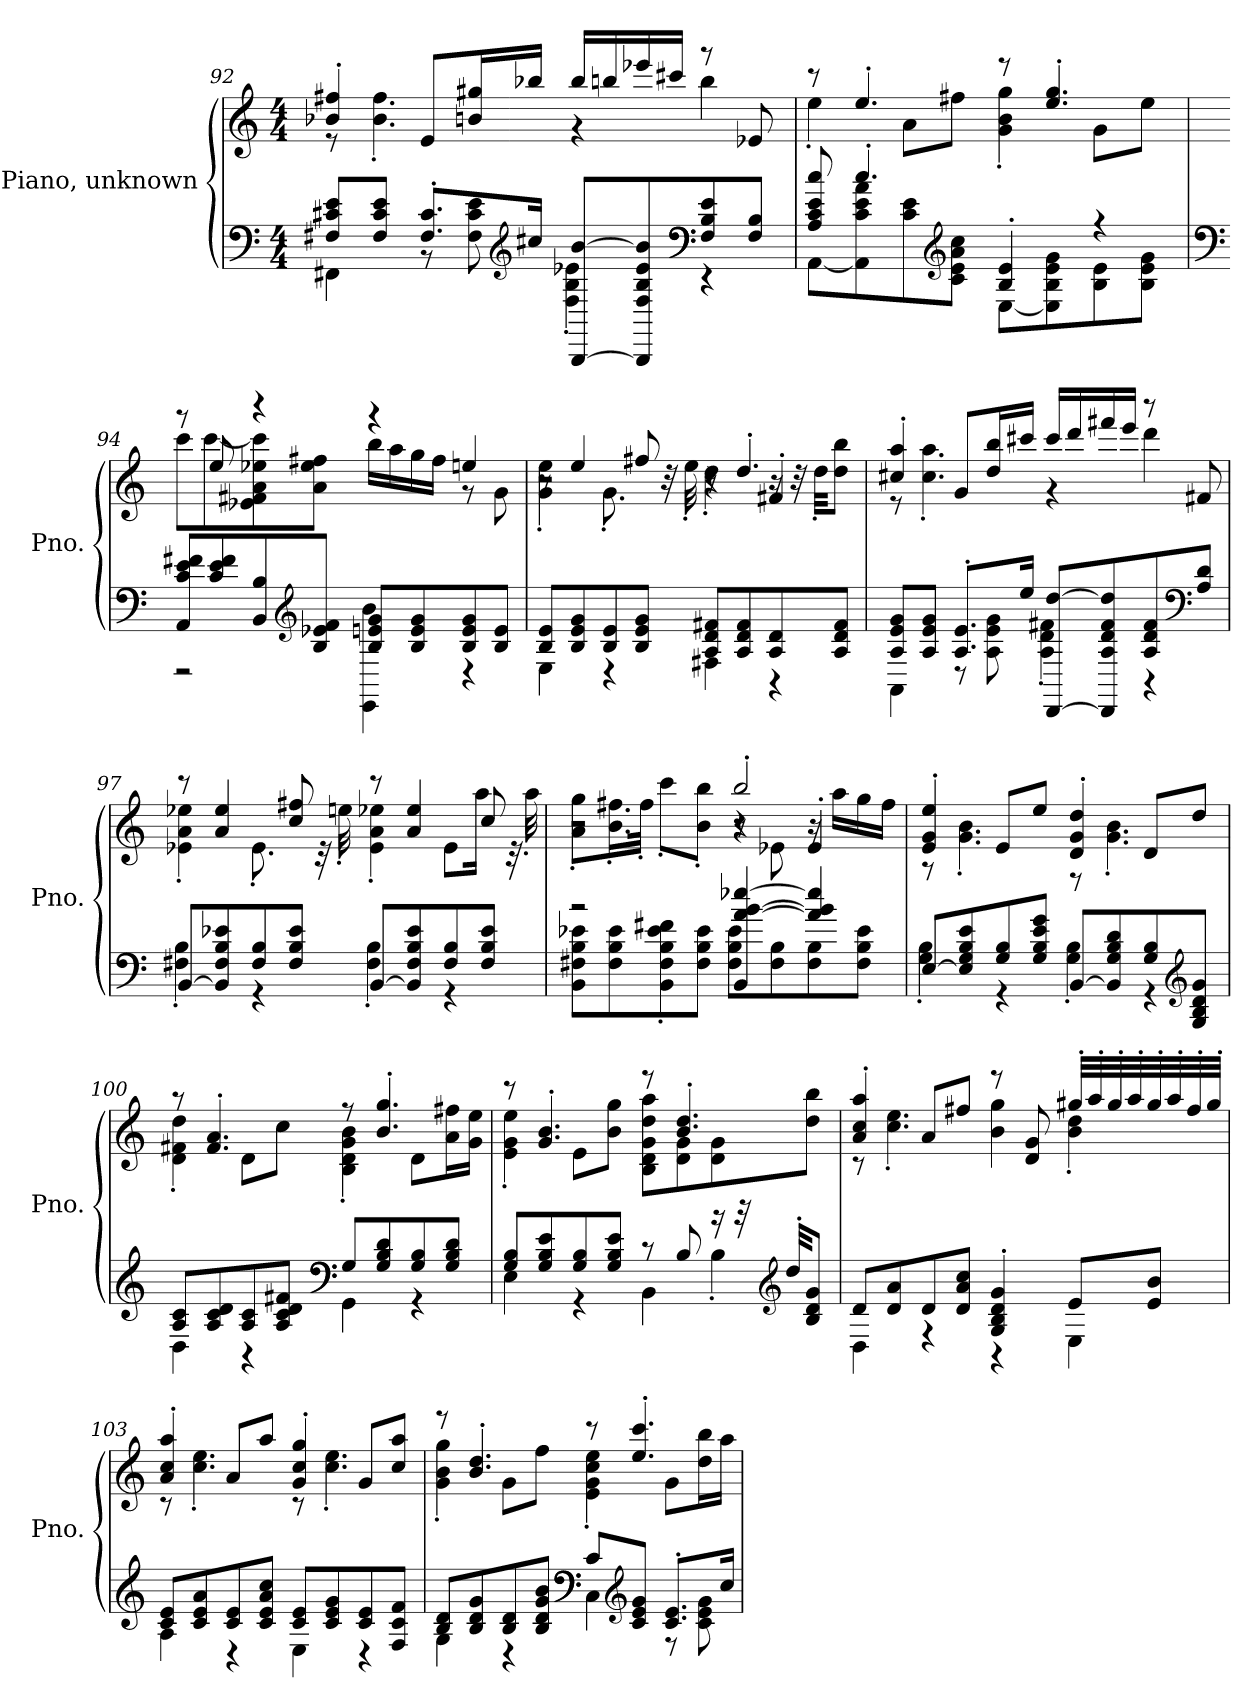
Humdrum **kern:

**kern	**kern
*part1	*part1
*staff2	*staff1
*I"Piano, unknown	*
*I'Pno.	*
*clefF4	*clefG2
*k[]	*k[]
*M4/4	*M4/4
=92	=92
*^	*^
8F#X/ 8c#X/ 8e/L	4FF#X\	4b-X/' 4ff#X/'	8r
8F#/ 8c#/ 8e/J	.	.	4.b-\' 4.ff#\'
8.F#/' 8.c#/'L	8r	8e/L	.
.	8F#\ 8c#\ 8e\	16bn/ 16gg#X/L	.
*clefG2	*	*	*
16cc#X/Jk	.	16bb-X/JJ	.
[8BBB/ [8b/L	4F#\' 4B\' 4e-X\'	16bb-/LL	4r
.	.	16bbn/	.
8BBB/] 8F#/ 8B/ 8e-/ 8b/]	.	16eee-X/	.
.	.	16ccc#X/JJ	.
*clefF4	*	*	*
8F#/ 8B/ 8e-/	4r	8r	4bb\
8F#/ 8B/J	.	8e-X/	.
!!LO:LB:g=z	!!
=93	=93	=93	=93
8A/ 8c/ 8e/ 8cc/	[8AA\L	8r	4ee'\
4.cc'/	8AA\] 8c\ 8e\ 8a\	4.ee'/	.
.	8c\ 8e\	.	8a\L
*clefG2	*	*	*
.	8c\ 8e\ 8a\ 8cc\J	.	8ff#X\J
4B/' 4e/'	[8E\L	8r	4g\' 4b\' 4gg\'
.	8E\] 8B\ 8e\ 8g\	4.ee/' 4.gg/'	.
4r	8B\ 8e\	.	8g\L
.	8B\ 8e\ 8g\J	.	8ee\J
=94	=94	=94	=94
*clefF4	*	*	*
8AA/ 8c/ 8e/ 8f#X/L	2r	8r	8ccc\L
8c/ 8e/ 8f#/	.	8ee/	[8ccc\
8BB/ 8B/	.	4r	8e-X\ 8f#X\ 8a\ 8ee-X\ 8ccc\]
*clefG2	*	*	*
8B/ 8e-X/ 8f#/J	.	.	8a\ 8ee-\ 8ff#X\J
8B/ 8en/ 8g/L	4EE\ 4b\	4r	16bb\LL
.	.	.	16aa\
8B/ 8e/ 8g/	.	.	16gg\
.	.	.	16ff#\JJ
8B/ 8e/ 8g/	4r	4een/	8r
8B/ 8e/J	.	.	8g\
!!LO:LB:g=z
=95	=95	=95	=95
*	*	*	*^
8B/ 8e/L	4E\	8r	4g\' 4ee\'	2r
8B/ 8e/ 8g/	.	4ee/	.	.
8B/ 8e/	4r	.	8.g'\	.
8B/ 8e/ 8g/J	.	8ff#X/	.	.
.	.	.	32r	.
.	.	.	32ee'\	.
8A/ 8d/ 8f#X/L	4F#X\	8r	4dd'\	4r
8A/ 8d/ 8f#/	.	4.dd'/	.	.
8A/ 8d/	4r	.	16r	4f#X'/
.	.	.	32r	.
.	.	.	32dd'\KKL	.
8A/ 8d/ 8f#/J	.	.	8dd\ 8bb\J	.
*	*	*	*v	*v
=96	=96	=96	=96
8A/ 8e/ 8g/L	4AA\	4cc#X/' 4aa/'	8r
8A/ 8e/ 8g/J	.	.	4.cc#\' 4.aa\'
8.A/' 8.e/'L	8r	8g/L	.
.	8A\ 8e\ 8g\	16dd/ 16bb/L	.
16ee/Jk	.	16ccc#X/JJ	.
[8DD/ [8dd/L	4A\' 4d\' 4f#X\'	16ccc#/LL	4r
.	.	16ddd/	.
8DD/] 8A/ 8d/ 8f#/ 8dd/]	.	16fff#X/	.
.	.	16eee/JJ	.
8A/ 8d/ 8f#/	4r	8r	4ddd\
*clefF4	*	*	*
8A/ 8d/J	.	8f#X/	.
!!LO:LB:g=z	!!
=97	=97	=97	=97
[8BB/L	4F#X\' 4B\'	8r	4e-X\' 4a\' 4ee-X\'
8BB/] 8F#/ 8B/ 8e-X/	.	4a/ 4ee-/	.
8F#/ 8B/	4r	.	8.e-'\
8F#/ 8B/ 8e-/J	.	8cc/ 8ff#X/	.
.	.	.	32r
.	.	.	32een'\
[8BB/L	4F#\' 4B\'	8r	4e-\' 4a\' 4ee-X\'
8BB/] 8F#/ 8B/ 8e-/	.	4a/ 4ee-/	.
8F#/ 8B/	4r	.	8e-\L
8F#/ 8B/ 8e-/J	.	8cc/	16aa\Jk
.	.	.	32r
.	.	.	32aa'\
=98	=98	=98	=98
*	*	*	*^
2r	8BB\ 8F#X\ 8B\ 8e-X\L	2r	8a\' 8gg\'L	2r
.	8F#\ 8B\ 8e-\	.	16.b\' 16.ff#X\'L	.
.	.	.	32ff#'\JJk	.
.	8BB\' 8F#\' 8B\' 8e-\' 8f#X\'	.	8ccc'\L	.
.	8F#\ 8B\ 8e-\J	.	8b\' 8bb\'J	.
4BB/ [4a/ [4b/ [4ee-X/	8F#\ 8B\ 8e-\L	2bb'/	8r	4r
.	8F#\ 8B\	.	8e-X\	.
4a/] 4b/] 4ee-/]	8F#\ 8B\	.	16r	4e-'/
.	.	.	16aa\LL	.
.	8F#\ 8B\ 8e-\J	.	16gg\	.
.	.	.	16ff#\JJ	.
*	*	*	*v	*v
!!LO:LB:g=z
=99	=99	=99	=99
[8E/L	4G\' 4B\'	4e/' 4g/' 4ee/'	8r
8E/] 8G/ 8B/ 8e/	.	.	4.g\' 4.b\'
8G/ 8B/	4r	8e/L	.
8G/ 8B/ 8e/ 8g/J	.	8ee/J	.
[8BB/L	4G\' 4B\'	4d/' 4g/' 4dd/'	8r
8BB/] 8G/ 8B/ 8d/	.	.	4.g\' 4.b\'
8G/ 8B/	4r	8d/L	.
*clefG2	*	*	*
8G/ 8B/ 8d/ 8g/J	.	8dd/J	.
=100	=100	=100	=100
8A/ 8c/L	4D\	8r	4d\' 4f#X\' 4dd\'
8A/ 8c/ 8d/	.	4.f#/' 4.a/'	.
8A/ 8c/	4r	.	8d\L
8A/ 8c/ 8d/ 8f#X/J	.	.	8cc\J
*clefF4	*	*	*
8G/L	4GG\	8r	4B\' 4d\' 4g\' 4b\'
8G/ 8B/ 8d/	.	4.b/' 4.gg/'	.
8G/ 8B/	4r	.	8d\L
8G/ 8B/ 8d/J	.	.	16a\ 16ff#X\L
.	.	.	16g\ 16ee\JJ
=101	=101	=101	=101
8G/ 8B/L	4E\	8r	4e\' 4g\' 4ee\'
8G/ 8B/ 8e/	.	4.g/' 4.b/'	.
8G/ 8B/	4r	.	8e\L
8G/ 8B/ 8e/J	.	.	8b\ 8gg\J
8r	4BB\	8r	8B\ 8d\ 8g\ 8dd\ 8aa\L
8B/	.	4.b/' 4.dd/'	8d\ 8g\
16r	4B'\	.	8d\ 8g\
32r	.	.	.
*clefG2	*	*	*
32dd'/KKL	.	.	.
8B/ 8d/ 8g/J	.	.	8dd\ 8bb\J
!!LO:LB:g=z	!!
=102	=102	=102	=102
8d/L	4D\	4a/' 4cc/' 4aa/'	8r
8d/ 8a/	.	.	4.cc\' 4.ee\'
8d/	4r	8a/L	.
8d/ 8a/ 8cc/J	.	8ff#X/J	.
4G/' 4B/' 4d/' 4g/'	4r	8r	4b\ 4gg\
.	.	8d/ 8g/	.
8e/L	4E\	32gg#X'/LLL	4b\' 4dd\'
.	.	32aa'/	.
.	.	32gg#'/	.
.	.	32aa'/	.
8e/ 8b/J	.	32gg#'/	.
.	.	32aa'/	.
.	.	32ff#'/	.
.	.	32gg#'/JJJ	.
=103	=103	=103	=103
8c/ 8e/L	4A\	4a/' 4cc/' 4aa/'	8r
8c/ 8e/ 8a/	.	.	4.cc\' 4.ee\'
8c/ 8e/	4r	8a/L	.
8c/ 8e/ 8a/ 8cc/J	.	8aa/J	.
8c/ 8e/L	4E\	4g/' 4cc/' 4gg/'	8r
8c/ 8e/ 8g/	.	.	4.cc\' 4.ee\'
8c/ 8e/	4r	8g/L	.
8F/ 8c/ 8f/J	.	8cc/ 8aa/J	.
=104	=104	=104	=104
8B/ 8d/L	4G\	8r	4g\' 4b\' 4gg\'
8B/ 8d/ 8g/	.	4.b/' 4.dd/'	.
8B/ 8d/	4r	.	8g\L
8B/ 8d/ 8g/ 8b/J	.	.	8ff\J
*clefF4	*	*	*
8c/L	4C\	8r	4e\' 4g\' 4cc\' 4ee\'
*clefG2	*	*	*
8c/ 8e/ 8g/J	.	4.ee/' 4.ccc/'	.
8.c/' 8.e/'L	8r	.	8g\L
.	8c\ 8e\ 8g\	.	16dd\ 16bb\L
16cc/Jk	.	.	16aa\JJ
*v	*v	*	*
*	*v	*v
=	=
*-	*-
